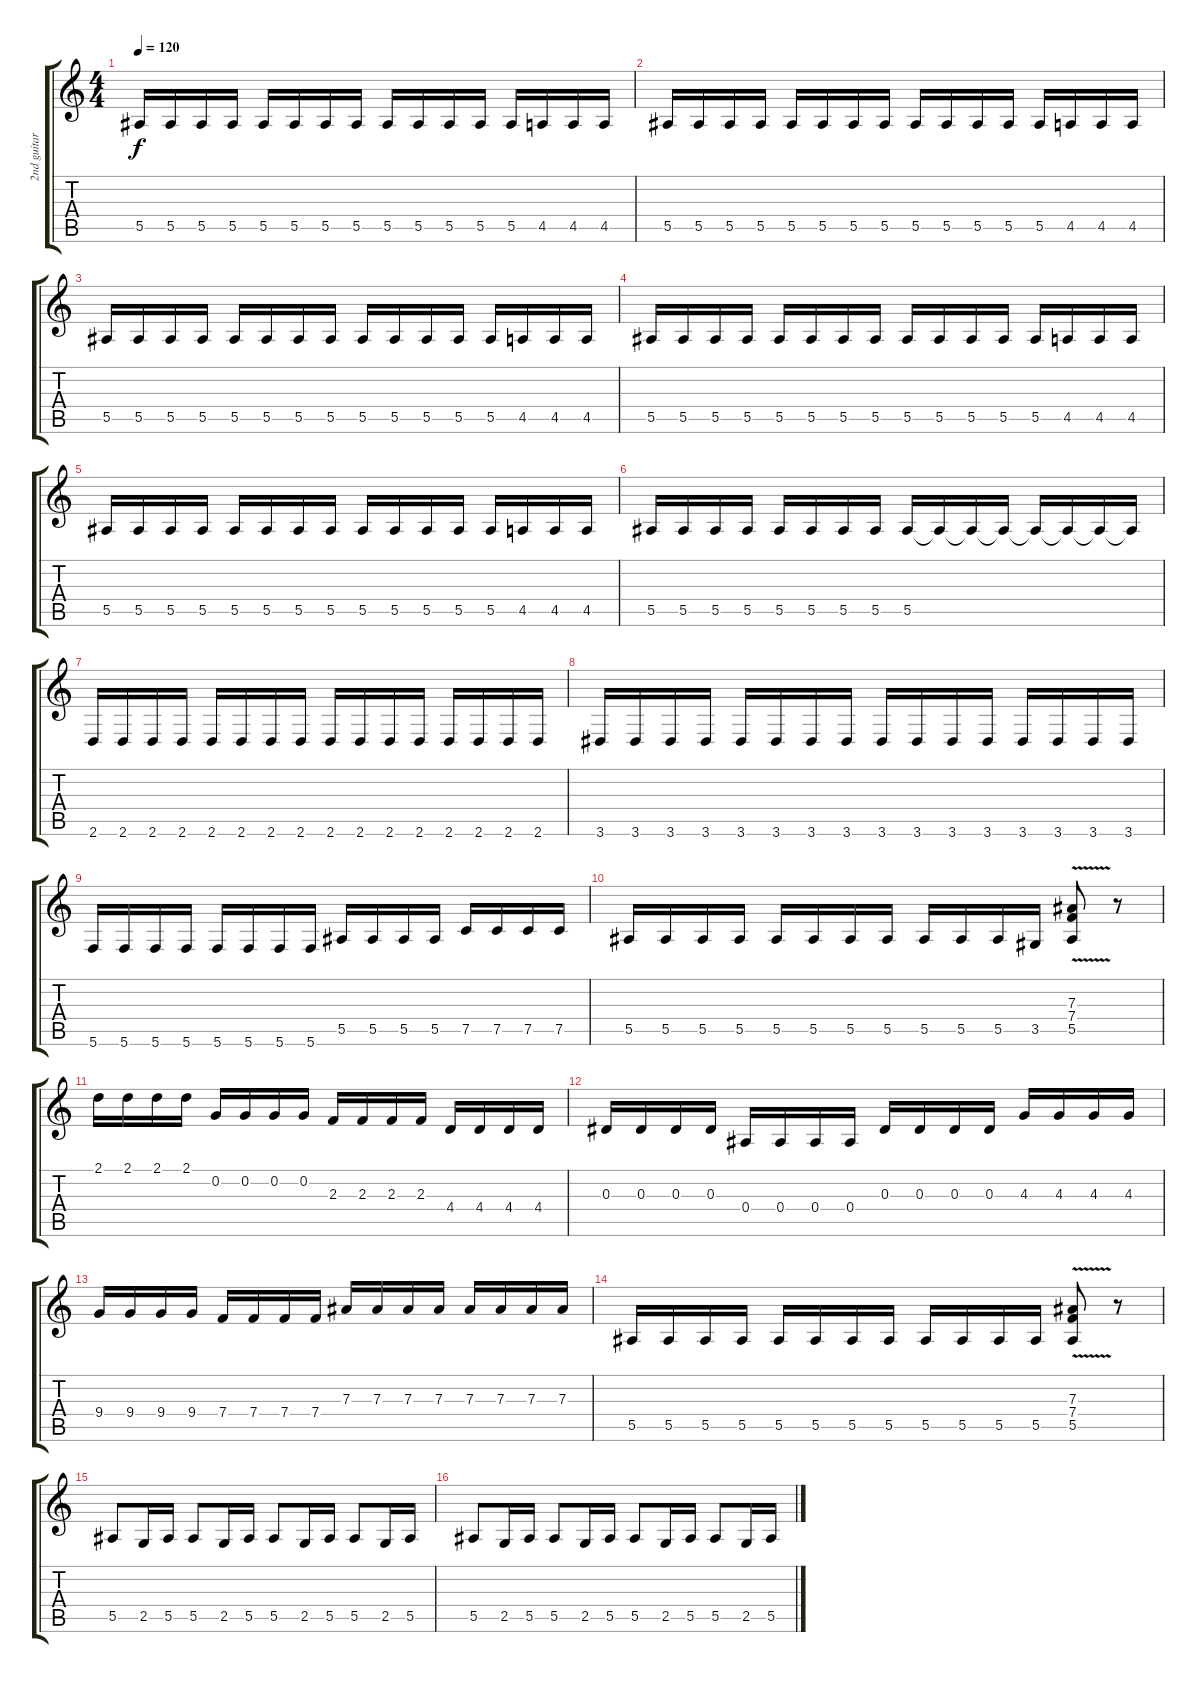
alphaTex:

\track ("2nd guitar" "2nd guitar") {instrument distortionguitar}
\staff {score tabs}
\tuning (C4 G3 Eb3 Bb2 F2 C2) {hide}
\ts (4 4)
\tempo 120
\clef g2
\ks c
5.5.16{dy f} 5.5.16 5.5.16 5.5.16 5.5.16 5.5.16 5.5.16 5.5.16 5.5.16 5.5.16 5.5.16 5.5.16 5.5.16 4.5.16 4.5.16 4.5.16 |
5.5.16 5.5.16 5.5.16 5.5.16 5.5.16 5.5.16 5.5.16 5.5.16 5.5.16 5.5.16 5.5.16 5.5.16 5.5.16 4.5.16 4.5.16 4.5.16 |
5.5.16 5.5.16 5.5.16 5.5.16 5.5.16 5.5.16 5.5.16 5.5.16 5.5.16 5.5.16 5.5.16 5.5.16 5.5.16 4.5.16 4.5.16 4.5.16 |
5.5.16 5.5.16 5.5.16 5.5.16 5.5.16 5.5.16 5.5.16 5.5.16 5.5.16 5.5.16 5.5.16 5.5.16 5.5.16 4.5.16 4.5.16 4.5.16 |
5.5.16 5.5.16 5.5.16 5.5.16 5.5.16 5.5.16 5.5.16 5.5.16 5.5.16 5.5.16 5.5.16 5.5.16 5.5.16 4.5.16 4.5.16 4.5.16 |
5.5.16 5.5.16 5.5.16 5.5.16 5.5.16 5.5.16 5.5.16 5.5.16 5.5.16 5.5{t}.16 5.5{t}.16 5.5{t}.16 5.5{t}.16 5.5{t}.16 5.5{t}.16 5.5{t}.16 |
2.6.16 2.6.16 2.6.16 2.6.16 2.6.16 2.6.16 2.6.16 2.6.16 2.6.16 2.6.16 2.6.16 2.6.16 2.6.16 2.6.16 2.6.16 2.6.16 |
3.6.16 3.6.16 3.6.16 3.6.16 3.6.16 3.6.16 3.6.16 3.6.16 3.6.16 3.6.16 3.6.16 3.6.16 3.6.16 3.6.16 3.6.16 3.6.16 |
5.6.16 5.6.16 5.6.16 5.6.16 5.6.16 5.6.16 5.6.16 5.6.16 5.5.16 5.5.16 5.5.16 5.5.16 7.5.16 7.5.16 7.5.16 7.5.16 |
5.5.16 5.5.16 5.5.16 5.5.16 5.5.16 5.5.16 5.5.16 5.5.16 5.5.16 5.5.16 5.5.16 3.5.16 (7.3{v} 7.4{v} 5.5{v}).8 r.8 |
2.1.16 2.1.16 2.1.16 2.1.16 0.2.16 0.2.16 0.2.16 0.2.16 2.3.16 2.3.16 2.3.16 2.3.16 4.4.16 4.4.16 4.4.16 4.4.16 |
0.3.16 0.3.16 0.3.16 0.3.16 0.4.16 0.4.16 0.4.16 0.4.16 0.3.16 0.3.16 0.3.16 0.3.16 4.3.16 4.3.16 4.3.16 4.3.16 |
9.4.16 9.4.16 9.4.16 9.4.16 7.4.16 7.4.16 7.4.16 7.4.16 7.3.16 7.3.16 7.3.16 7.3.16 7.3.16 7.3.16 7.3.16 7.3.16 |
5.5.16 5.5.16 5.5.16 5.5.16 5.5.16 5.5.16 5.5.16 5.5.16 5.5.16 5.5.16 5.5.16 5.5.16 (7.3{v} 7.4{v} 5.5{v}).8 r.8 |
5.5.8 2.5.16 5.5.16 5.5.8 2.5.16 5.5.16 5.5.8 2.5.16 5.5.16 5.5.8 2.5.16 5.5.16 |
5.5.8 2.5.16 5.5.16 5.5.8 2.5.16 5.5.16 5.5.8 2.5.16 5.5.16 5.5.8 2.5.16 5.5.16
